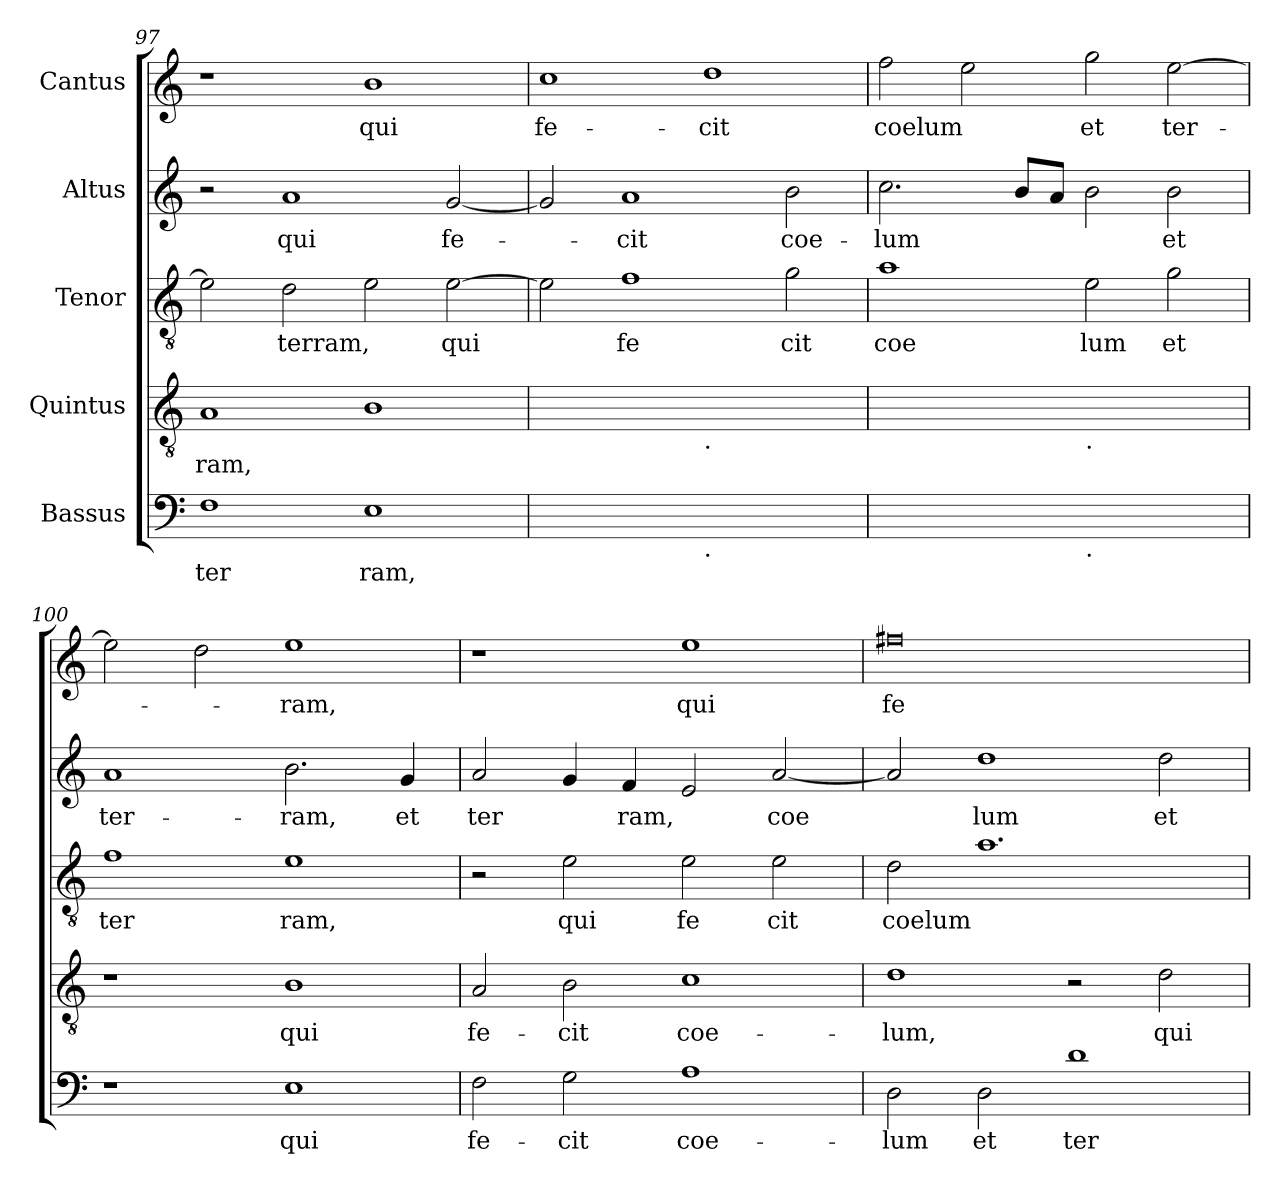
**kern	**text	**kern	**text	**kern	**text	**kern	**text	**kern	**text
*part5	*part5	*part4	*part4	*part3	*part3	*part2	*part2	*part1	*part1
*staff5	*staff5	*staff4	*staff4	*staff3	*staff3	*staff2	*staff2	*staff1	*staff1
*I"Bassus	*	*I"Quintus	*	*I"Tenor	*	*I"Altus	*	*I"Cantus	*
*clefF4	*	*clefGv2	*	*clefGv2	*	*clefG2	*	*clefG2	*
*k[]	*	*k[]	*	*k[]	*	*k[]	*	*k[]	*
=97	=97	=97	=97	=97	=97	=97	=97	=97	=97
!	!LO:LY:b	!	!LO:LY:b	!	!	!	!	!	!
1F	ter	1A	-ram,	2e\]	.	2r	.	1r	.
!	!	!	!	!	!LO:LY:b	!	!LO:LY:b	!	!
.	.	.	.	2d\	terram,	1a	qui	.	.
!	!LO:LY:b	!	!	!	!	!	!	!	!LO:LY:b
1E	ram,	1B	.	2e\	.	.	.	1b	qui
!	!	!	!	!	!LO:LY:b	!	!LO:LY:b	!	!
.	.	.	.	[>2e\	qui	[<2g/	fe-	.	.
=98	=98	=98	=98	=98	=98	=98	=98	=98	=98
!	!	!	!	!	!	!	!	!	!LO:LY:b
1ryy	.	1ryy	.	2e\]	.	2g/]	.	1cc	fe-
!	!	!	!	!	!LO:LY:b	!	!LO:LY:b	!	!
.	.	.	.	1f	fe	1a	-cit	.	.
!	!	!LO:TX:b:t=.	!	!	!	!	!	!	!
!LO:TX:b:t=.	!	!	!	!	!	!	!	!	!
!	!	!	!	!	!	!	!	!	!LO:LY:b
1ryy	.	1ryy	.	.	.	.	.	1dd	-cit
!	!	!	!	!	!LO:LY:b	!	!LO:LY:b	!	!
.	.	.	.	2g\	cit	2b\	coe-	.	.
=99	=99	=99	=99	=99	=99	=99	=99	=99	=99
!	!	!	!	!	!LO:LY:b	!	!LO:LY:b	!	!LO:LY:b
1ryy	.	1ryy	.	1a	coe	2.cc\	-lum	2ff\	coelum
.	.	.	.	.	.	.	.	2ee\	.
.	.	.	.	.	.	8b/L	.	.	.
.	.	.	.	.	.	8a/J	.	.	.
!	!	!LO:TX:b:t=.	!	!	!	!	!	!	!
!LO:TX:b:t=.	!	!	!	!	!	!	!	!	!
!	!	!	!	!	!LO:LY:b	!	!	!	!LO:LY:b
1ryy	.	1ryy	.	2e\	lum	2b\	.	2gg\	et
!	!	!	!	!	!LO:LY:b	!	!LO:LY:b	!	!LO:LY:b
.	.	.	.	2g\	et	2b\	et	[>2ee\	ter-
!!LO:LB:g=z
=100	=100	=100	=100	=100	=100	=100	=100	=100	=100
!	!	!	!	!	!LO:LY:b	!	!LO:LY:b	!	!
1r	.	1r	.	1f	ter	1a	ter-	2ee\]	.
.	.	.	.	.	.	.	.	2dd\	.
!	!LO:LY:b	!	!LO:LY:b	!	!LO:LY:b	!	!LO:LY:b	!	!LO:LY:b
1E	qui	1B	qui	1e	ram,	2.b\	-ram,	1ee	-ram,
!	!	!	!	!	!	!	!LO:LY:b	!	!
.	.	.	.	.	.	4g/	et	.	.
!!LO:PB:g=z
=101	=101	=101	=101	=101	=101	=101	=101	=101	=101
!	!LO:LY:b	!	!LO:LY:b	!	!	!	!LO:LY:b	!	!
2F\	fe-	2A/	fe-	2r	.	2a/	ter	1r	.
!	!LO:LY:b	!	!LO:LY:b	!	!LO:LY:b	!	!	!	!
2G\	-cit	2B\	-cit	2e\	qui	4g/	.	.	.
!	!	!	!	!	!	!	!LO:LY:b	!	!
.	.	.	.	.	.	4f/	ram,	.	.
!	!LO:LY:b	!	!LO:LY:b	!	!LO:LY:b	!	!	!	!LO:LY:b
1A	coe-	1c	coe-	2e\	fe	2e/	.	1ee	qui
!	!	!	!	!	!LO:LY:b	!	!LO:LY:b	!	!
.	.	.	.	2e\	cit	[<2a/	coe	.	.
=102	=102	=102	=102	=102	=102	=102	=102	=102	=102
!	!LO:LY:b	!	!LO:LY:b	!	!LO:LY:b	!	!	!	!LO:LY:b
2D\	-lum	1d	-lum,	2d\	coelum	2a/]	.	0ff#X	fe
!	!LO:LY:b	!	!	!	!	!	!LO:LY:b	!	!
2D\	et	.	.	1.a	.	1dd	lum	.	.
!	!LO:LY:b	!	!	!	!	!	!	!	!
1d	ter-	2r	.	.	.	.	.	.	.
!	!	!	!LO:LY:b	!	!	!	!LO:LY:b	!	!
.	.	2d\	qui	.	.	2dd\	et	.	.
=	=	=	=	=	=	=	=	=	=
*-	*-	*-	*-	*-	*-	*-	*-	*-	*-
